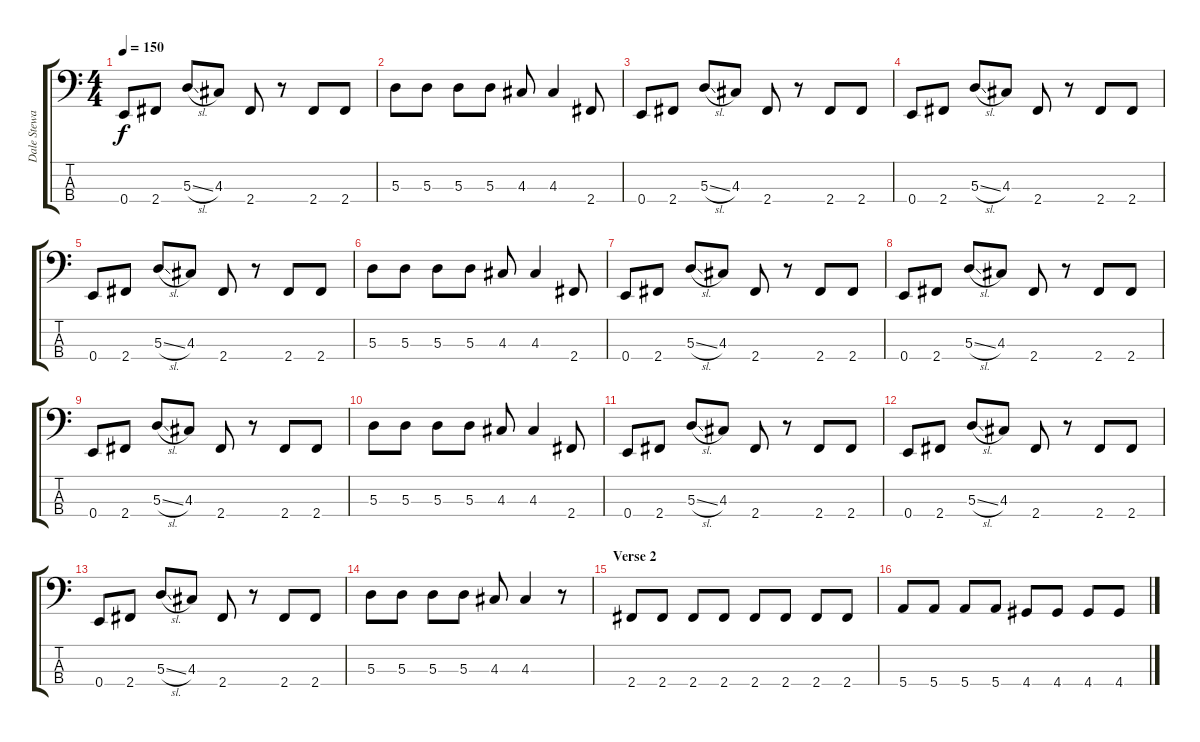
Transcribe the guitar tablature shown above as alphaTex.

\track ("Dale Stewart" "Dale Stewa") {instrument electricbasspick}
\staff {score tabs}
\tuning (G2 D2 A1 E1) {hide}
\ts (4 4)
\tempo 150
\clef f4
\ks c
0.4.8{dy f} 2.4.8 5.3{sl}.8 4.3.8 2.4.8 r.8 2.4.8 2.4.8 |
5.3.8 5.3.8 5.3.8 5.3.8 4.3.8 4.3.4 2.4.8 |
0.4.8 2.4.8 5.3{sl}.8 4.3.8 2.4.8 r.8 2.4.8 2.4.8 |
0.4.8 2.4.8 5.3{sl}.8 4.3.8 2.4.8 r.8 2.4.8 2.4.8 |
0.4.8 2.4.8 5.3{sl}.8 4.3.8 2.4.8 r.8 2.4.8 2.4.8 |
5.3.8 5.3.8 5.3.8 5.3.8 4.3.8 4.3.4 2.4.8 |
0.4.8 2.4.8 5.3{sl}.8 4.3.8 2.4.8 r.8 2.4.8 2.4.8 |
0.4.8 2.4.8 5.3{sl}.8 4.3.8 2.4.8 r.8 2.4.8 2.4.8 |
0.4.8 2.4.8 5.3{sl}.8 4.3.8 2.4.8 r.8 2.4.8 2.4.8 |
5.3.8 5.3.8 5.3.8 5.3.8 4.3.8 4.3.4 2.4.8 |
0.4.8 2.4.8 5.3{sl}.8 4.3.8 2.4.8 r.8 2.4.8 2.4.8 |
0.4.8 2.4.8 5.3{sl}.8 4.3.8 2.4.8 r.8 2.4.8 2.4.8 |
0.4.8 2.4.8 5.3{sl}.8 4.3.8 2.4.8 r.8 2.4.8 2.4.8 |
5.3.8 5.3.8 5.3.8 5.3.8 4.3.8 4.3.4 r.8 |
\section ("" "Verse 2")
2.4.8 2.4.8 2.4.8 2.4.8 2.4.8 2.4.8 2.4.8 2.4.8 |
5.4.8 5.4.8 5.4.8 5.4.8 4.4.8 4.4.8 4.4.8 4.4.8
